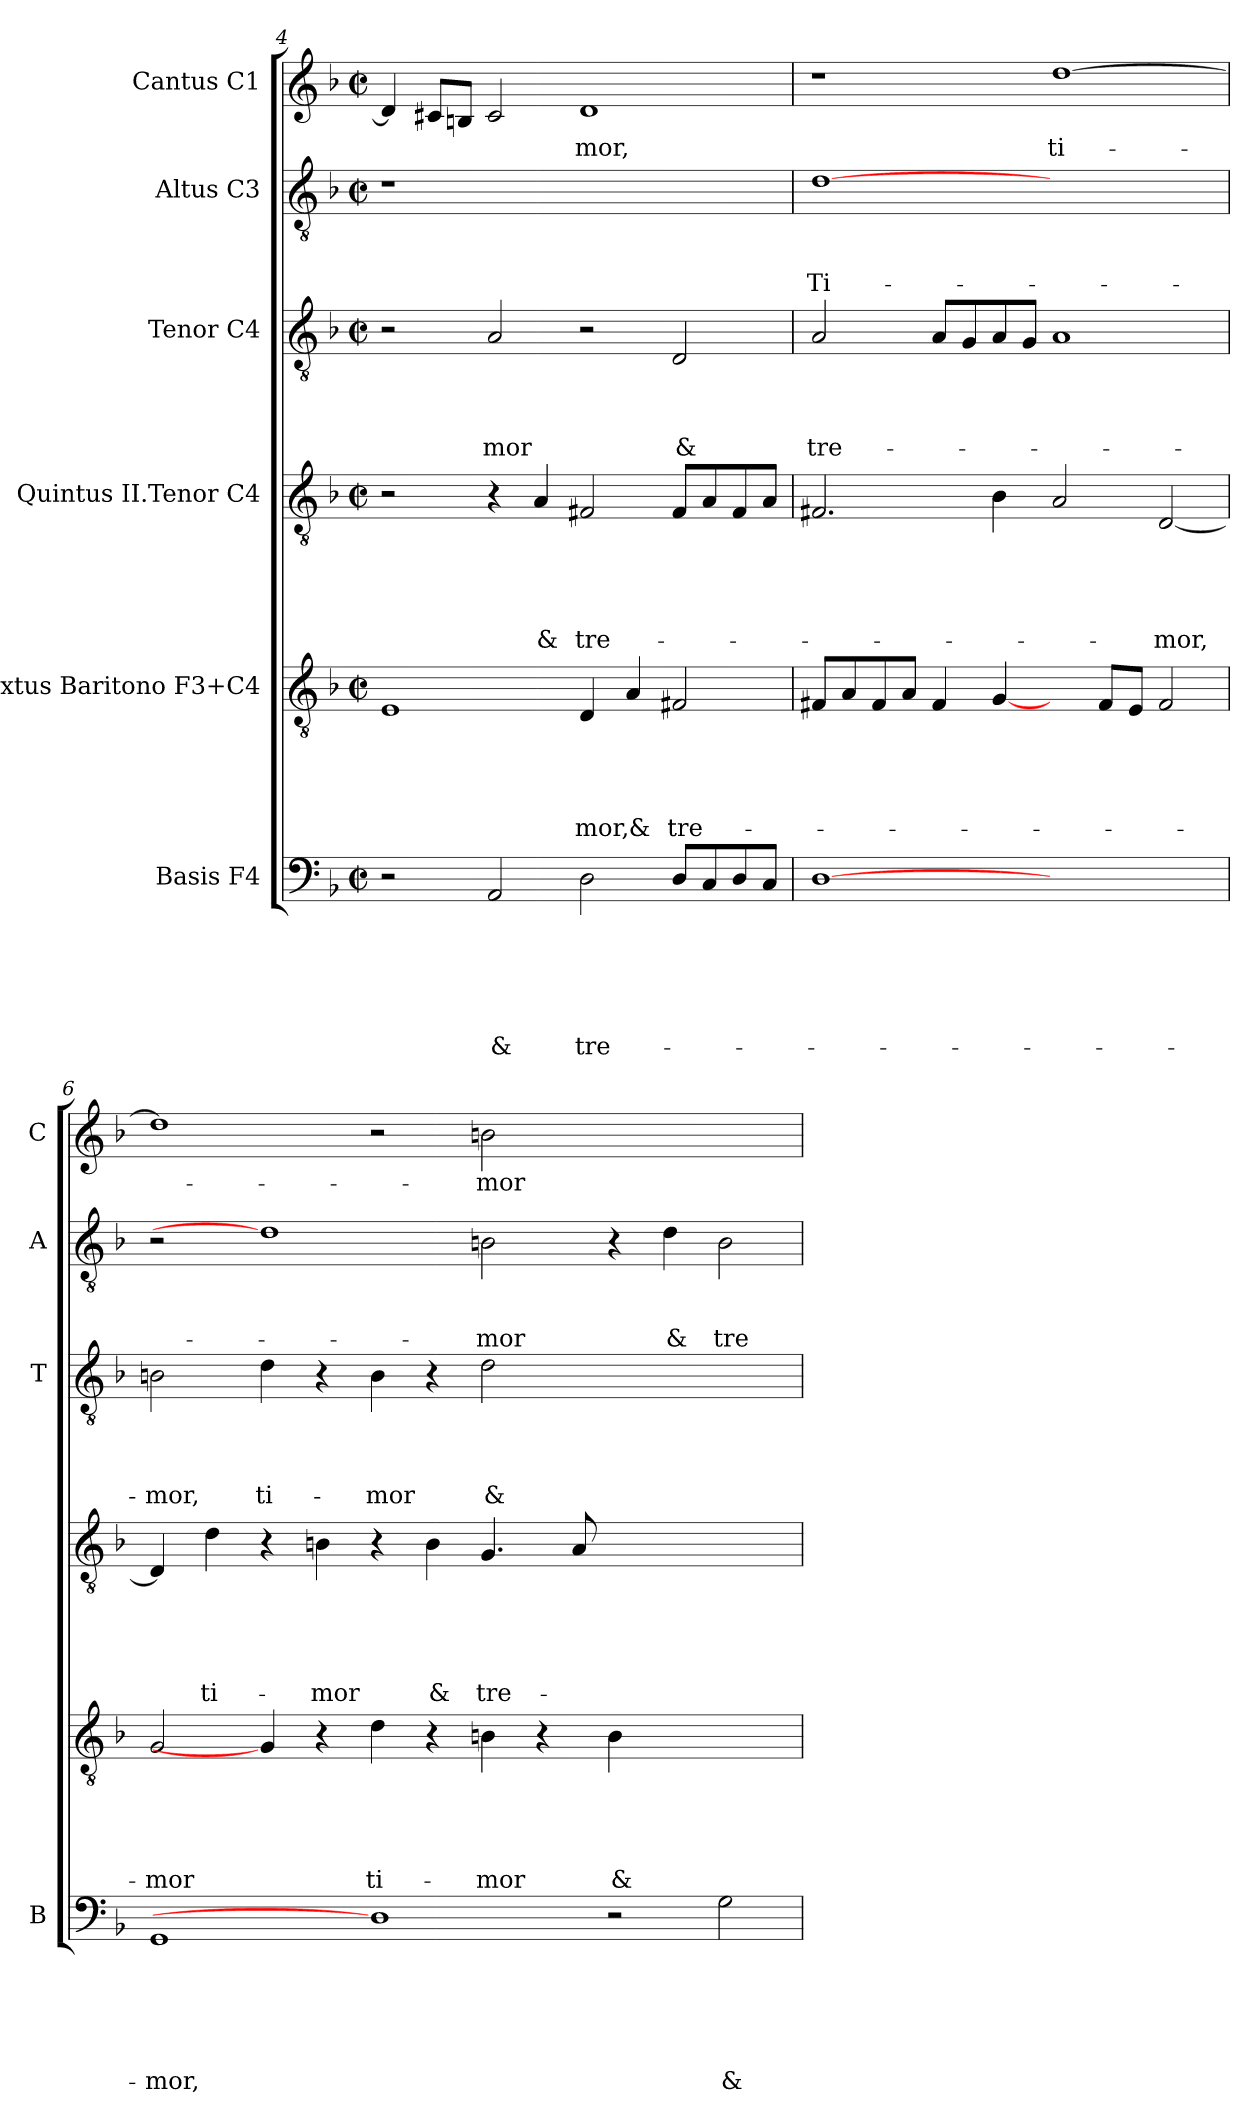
**kern	**text	**text	**text	**text	**text	**text	**kern	**text	**text	**text	**text	**text	**kern	**text	**text	**text	**text	**text	**kern	**text	**text	**text	**text	**kern	**text	**text	**text	**kern	**text
*part6	*part6	*part6	*part6	*part6	*part6	*part6	*part5	*part5	*part5	*part5	*part5	*part5	*part4	*part4	*part4	*part4	*part4	*part4	*part3	*part3	*part3	*part3	*part3	*part2	*part2	*part2	*part2	*part1	*part1
*staff6	*staff6	*staff6	*staff6	*staff6	*staff6	*staff6	*staff5	*staff5	*staff5	*staff5	*staff5	*staff5	*staff4	*staff4	*staff4	*staff4	*staff4	*staff4	*staff3	*staff3	*staff3	*staff3	*staff3	*staff2	*staff2	*staff2	*staff2	*staff1	*staff1
*I"Basis F4	*	*	*	*	*	*	*I"Sextus Baritono F3+C4	*	*	*	*	*	*I"Quintus II.Tenor C4	*	*	*	*	*	*I"Tenor C4	*	*	*	*	*I"Altus C3	*	*	*	*I"Cantus C1	*
*I'B	*	*	*	*	*	*	*	*	*	*	*	*	*	*	*	*	*	*	*I'T	*	*	*	*	*I'A	*	*	*	*I'C	*
*clefF4	*	*	*	*	*	*	*clefGv2	*	*	*	*	*	*clefGv2	*	*	*	*	*	*clefGv2	*	*	*	*	*clefGv2	*	*	*	*clefG2	*
*k[b-]	*	*	*	*	*	*	*k[b-]	*	*	*	*	*	*k[b-]	*	*	*	*	*	*k[b-]	*	*	*	*	*k[b-]	*	*	*	*k[b-]	*
*F:	*	*	*	*	*	*	*F:	*	*	*	*	*	*F:	*	*	*	*	*	*F:	*	*	*	*	*F:	*	*	*	*F:	*
*M2/2	*	*	*	*	*	*	*M2/2	*	*	*	*	*	*M2/2	*	*	*	*	*	*M2/2	*	*	*	*	*M2/2	*	*	*	*M2/2	*
*met(c|)	*	*	*	*	*	*	*met(c|)	*	*	*	*	*	*met(c|)	*	*	*	*	*	*met(c|)	*	*	*	*	*met(c|)	*	*	*	*met(c|)	*
=4	=4	=4	=4	=4	=4	=4	=4	=4	=4	=4	=4	=4	=4	=4	=4	=4	=4	=4	=4	=4	=4	=4	=4	=4	=4	=4	=4	=4	=4
2r	.	.	.	.	.	.	1E	.	.	.	.	.	2r	.	.	.	.	.	2r	.	.	.	.	1r	.	.	.	4d/]	.
.	.	.	.	.	.	.	.	.	.	.	.	.	.	.	.	.	.	.	.	.	.	.	.	.	.	.	.	8c#X/L	.
.	.	.	.	.	.	.	.	.	.	.	.	.	.	.	.	.	.	.	.	.	.	.	.	.	.	.	.	8Bn/J	.
!	!	!	!	!	!	!LO:LY:b	!	!	!	!	!	!	!	!	!	!	!	!	!	!	!	!	!LO:LY:b	!	!	!	!	!	!
2AA/	.	.	.	.	.	&	.	.	.	.	.	.	4r	.	.	.	.	.	2A/	.	.	.	-mor	.	.	.	.	2c#/	.
!	!	!	!	!	!	!	!	!	!	!	!	!	!	!	!	!	!	!LO:LY:b	!	!	!	!	!	!	!	!	!	!	!
.	.	.	.	.	.	.	.	.	.	.	.	.	4A/	.	.	.	.	&	.	.	.	.	.	.	.	.	.	.	.
!	!	!	!	!	!	!LO:LY:b	!	!	!	!	!	!LO:LY:b	!	!	!	!	!	!LO:LY:b	!	!	!	!	!	!	!	!	!	!	!LO:LY:b
2D\	.	.	.	.	.	tre-	4D/	.	.	.	.	-mor,	2F#X/	.	.	.	.	tre-	2r	.	.	.	.	1ryy	.	.	.	1d	-mor,
!	!	!	!	!	!	!	!	!	!	!	!	!LO:LY:b	!	!	!	!	!	!	!	!	!	!	!	!	!	!	!	!	!
.	.	.	.	.	.	.	4A/	.	.	.	.	&	.	.	.	.	.	.	.	.	.	.	.	.	.	.	.	.	.
!	!	!	!	!	!	!	!	!	!	!	!	!LO:LY:b	!	!	!	!	!	!	!	!	!	!	!LO:LY:b	!	!	!	!	!	!
8D/L	.	.	.	.	.	.	2F#X/	.	.	.	.	tre-	8F#/L	.	.	.	.	.	2D/	.	.	.	&	.	.	.	.	.	.
8C/	.	.	.	.	.	.	.	.	.	.	.	.	8A/	.	.	.	.	.	.	.	.	.	.	.	.	.	.	.	.
8D/	.	.	.	.	.	.	.	.	.	.	.	.	8F#/	.	.	.	.	.	.	.	.	.	.	.	.	.	.	.	.
8C/J	.	.	.	.	.	.	.	.	.	.	.	.	8A/J	.	.	.	.	.	.	.	.	.	.	.	.	.	.	.	.
!!LO:LB:g=z
=5	=5	=5	=5	=5	=5	=5	=5	=5	=5	=5	=5	=5	=5	=5	=5	=5	=5	=5	=5	=5	=5	=5	=5	=5	=5	=5	=5	=5	=5
!	!	!	!	!	!	!	!	!	!	!	!	!	!	!	!	!	!	!	!	!	!	!	!LO:LY:b	!	!	!	!LO:LY:b	!	!
[1D	.	.	.	.	.	.	8F#X/L	.	.	.	.	.	2.F#X/	.	.	.	.	.	2A/	.	.	.	tre-	[1d	.	.	Ti-	1r	.
.	.	.	.	.	.	.	8A/	.	.	.	.	.	.	.	.	.	.	.	.	.	.	.	.	.	.	.	.	.	.
.	.	.	.	.	.	.	8F#/	.	.	.	.	.	.	.	.	.	.	.	.	.	.	.	.	.	.	.	.	.	.
.	.	.	.	.	.	.	8A/J	.	.	.	.	.	.	.	.	.	.	.	.	.	.	.	.	.	.	.	.	.	.
.	.	.	.	.	.	.	4F#/	.	.	.	.	.	.	.	.	.	.	.	8A/L	.	.	.	.	.	.	.	.	.	.
.	.	.	.	.	.	.	.	.	.	.	.	.	.	.	.	.	.	.	8G/	.	.	.	.	.	.	.	.	.	.
.	.	.	.	.	.	.	[4G/	.	.	.	.	.	4B-\	.	.	.	.	.	8A/	.	.	.	.	.	.	.	.	.	.
.	.	.	.	.	.	.	.	.	.	.	.	.	.	.	.	.	.	.	8G/J	.	.	.	.	.	.	.	.	.	.
!	!	!	!	!	!	!	!	!	!	!	!	!	!	!	!	!	!	!	!	!	!	!	!	!	!	!	!	!	!LO:LY:b
1ryy	.	.	.	.	.	.	4ryy	.	.	.	.	.	2A/	.	.	.	.	.	1A	.	.	.	.	1ryy	.	.	.	[1dd	ti-
.	.	.	.	.	.	.	8F#/L	.	.	.	.	.	.	.	.	.	.	.	.	.	.	.	.	.	.	.	.	.	.
.	.	.	.	.	.	.	8E/J	.	.	.	.	.	.	.	.	.	.	.	.	.	.	.	.	.	.	.	.	.	.
!	!	!	!	!	!	!	!	!	!	!	!	!	!	!	!	!	!	!LO:LY:b	!	!	!	!	!	!	!	!	!	!	!
.	.	.	.	.	.	.	2F#/	.	.	.	.	.	[2D/	.	.	.	.	-mor,	.	.	.	.	.	.	.	.	.	.	.
=6	=6	=6	=6	=6	=6	=6	=6	=6	=6	=6	=6	=6	=6	=6	=6	=6	=6	=6	=6	=6	=6	=6	=6	=6	=6	=6	=6	=6	=6
!	!	!	!	!	!	!LO:LY:b	!	!	!	!	!	!LO:LY:b	!	!	!	!	!	!	!	!	!	!	!LO:LY:b	!	!	!	!	!	!
1GG	.	.	.	.	.	-mor,	2G/	.	.	.	.	-mor	4D/]	.	.	.	.	.	2Bn\	.	.	.	-mor,	2r	.	.	.	1dd]	.
!	!	!	!	!	!	!	!	!	!	!	!	!	!	!	!	!	!	!LO:LY:b	!	!	!	!	!	!	!	!	!	!	!
.	.	.	.	.	.	.	.	.	.	.	.	.	4d\	.	.	.	.	ti-	.	.	.	.	.	.	.	.	.	.	.
!	!	!	!	!	!	!	!	!	!	!	!	!	!	!	!	!	!	!	!	!	!	!	!LO:LY:b	!	!	!	!	!	!
.	.	.	.	.	.	.	4G/]	.	.	.	.	.	4r	.	.	.	.	.	4d\	.	.	.	ti-	1d]	.	.	.	.	.
!	!	!	!	!	!	!	!	!	!	!	!	!	!	!	!	!	!	!LO:LY:b	!	!	!	!	!	!	!	!	!	!	!
.	.	.	.	.	.	.	4r	.	.	.	.	.	4Bn\	.	.	.	.	-mor	4r	.	.	.	.	.	.	.	.	.	.
!	!	!	!	!	!	!	!	!	!	!	!	!LO:LY:b	!	!	!	!	!	!	!	!	!	!	!LO:LY:b	!	!	!	!	!	!
1D]	.	.	.	.	.	.	4d\	.	.	.	.	ti-	4r	.	.	.	.	.	4B\	.	.	.	-mor	.	.	.	.	2r	.
!	!	!	!	!	!	!	!	!	!	!	!	!	!	!	!	!	!	!LO:LY:b	!	!	!	!	!	!	!	!	!	!	!
.	.	.	.	.	.	.	4r	.	.	.	.	.	4B\	.	.	.	.	&	4r	.	.	.	.	.	.	.	.	.	.
!	!	!	!	!	!	!	!	!	!	!	!	!LO:LY:b	!	!	!	!	!	!LO:LY:b	!	!	!	!	!LO:LY:b	!	!	!	!LO:LY:b	!	!LO:LY:b
.	.	.	.	.	.	.	4Bn\	.	.	.	.	-mor	4.G/	.	.	.	.	tre-	2d\	.	.	.	&	2Bn\	.	.	-mor	2bn\	-mor
.	.	.	.	.	.	.	4r	.	.	.	.	.	.	.	.	.	.	.	.	.	.	.	.	.	.	.	.	.	.
.	.	.	.	.	.	.	.	.	.	.	.	.	8A/	.	.	.	.	.	.	.	.	.	.	.	.	.	.	.	.
!	!	!	!	!	!	!	!	!	!	!	!	!LO:LY:b	!	!	!	!	!	!	!	!	!	!	!	!	!	!	!	!	!
2r	.	.	.	.	.	.	4B\	.	.	.	.	&	1ryy	.	.	.	.	.	1ryy	.	.	.	.	4r	.	.	.	1ryy	.
!	!	!	!	!	!	!	!	!	!	!	!	!	!	!	!	!	!	!	!	!	!	!	!	!	!	!	!LO:LY:b	!	!
.	.	.	.	.	.	.	2.ryy	.	.	.	.	.	.	.	.	.	.	.	.	.	.	.	.	4d\	.	.	&	.	.
!	!	!	!	!	!	!LO:LY:b	!	!	!	!	!	!	!	!	!	!	!	!	!	!	!	!	!	!	!	!	!LO:LY:b	!	!
2G\	.	.	.	.	.	&	.	.	.	.	.	.	.	.	.	.	.	.	.	.	.	.	.	2B\	.	.	tre-	.	.
=	=	=	=	=	=	=	=	=	=	=	=	=	=	=	=	=	=	=	=	=	=	=	=	=	=	=	=	=	=
*-	*-	*-	*-	*-	*-	*-	*-	*-	*-	*-	*-	*-	*-	*-	*-	*-	*-	*-	*-	*-	*-	*-	*-	*-	*-	*-	*-	*-	*-
